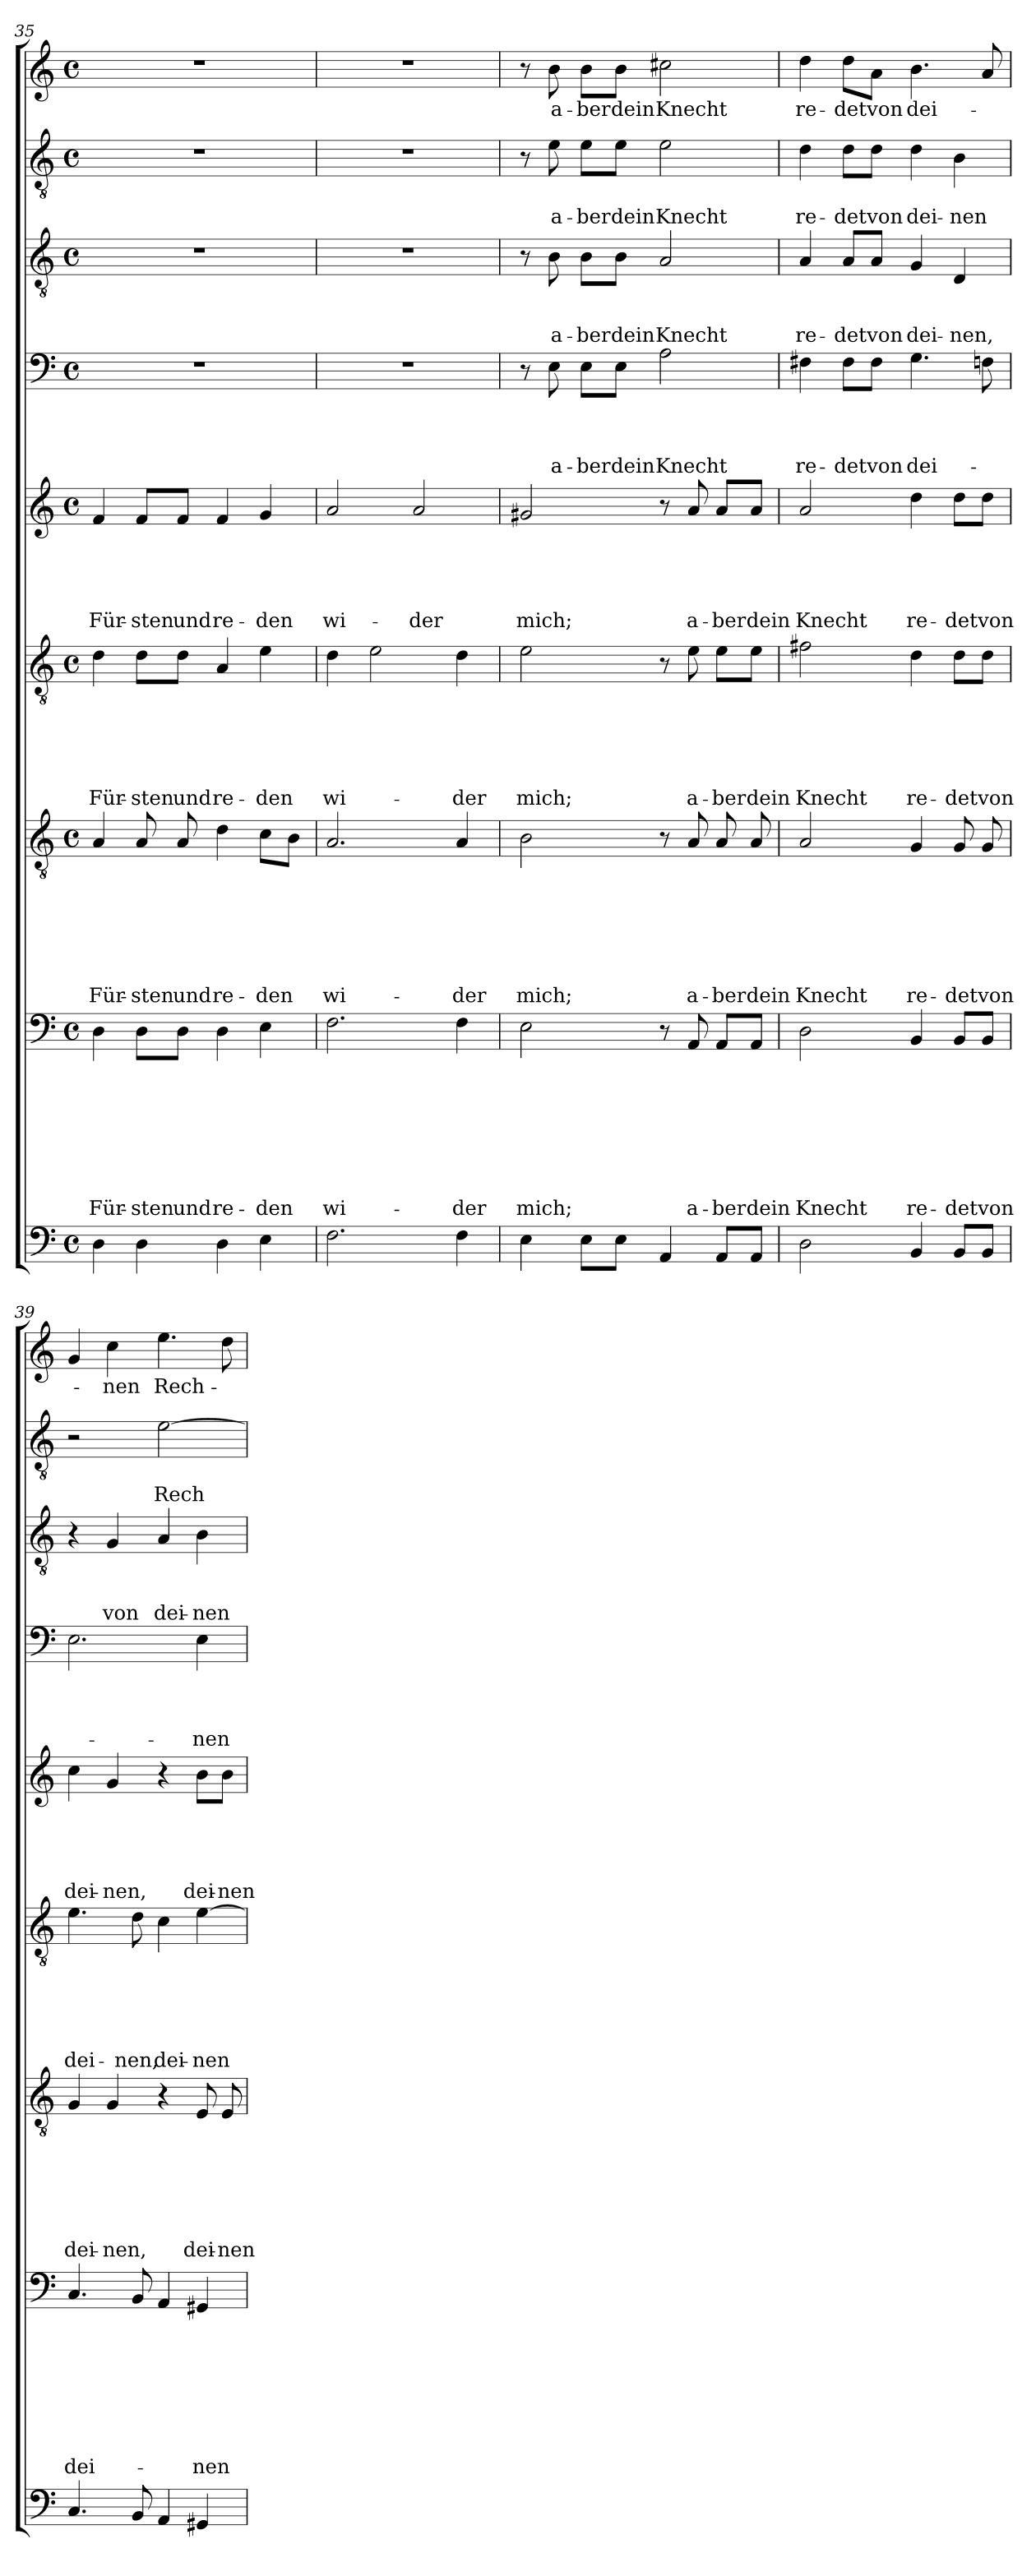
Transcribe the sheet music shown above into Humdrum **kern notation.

**kern	**kern	**text	**text	**text	**text	**text	**text	**text	**text	**kern	**text	**text	**text	**text	**text	**text	**text	**kern	**text	**text	**text	**text	**text	**text	**kern	**text	**text	**text	**text	**text	**kern	**text	**text	**text	**text	**kern	**text	**text	**text	**kern	**text	**text	**kern	**text
*part9	*part8	*part8	*part8	*part8	*part8	*part8	*part8	*part8	*part8	*part7	*part7	*part7	*part7	*part7	*part7	*part7	*part7	*part6	*part6	*part6	*part6	*part6	*part6	*part6	*part5	*part5	*part5	*part5	*part5	*part5	*part4	*part4	*part4	*part4	*part4	*part3	*part3	*part3	*part3	*part2	*part2	*part2	*part1	*part1
*staff9	*staff8	*staff8	*staff8	*staff8	*staff8	*staff8	*staff8	*staff8	*staff8	*staff7	*staff7	*staff7	*staff7	*staff7	*staff7	*staff7	*staff7	*staff6	*staff6	*staff6	*staff6	*staff6	*staff6	*staff6	*staff5	*staff5	*staff5	*staff5	*staff5	*staff5	*staff4	*staff4	*staff4	*staff4	*staff4	*staff3	*staff3	*staff3	*staff3	*staff2	*staff2	*staff2	*staff1	*staff1
!!LO:LB:g=z
*clefF4	*clefF4	*	*	*	*	*	*	*	*	*clefGv2	*	*	*	*	*	*	*	*clefGv2	*	*	*	*	*	*	*clefG2	*	*	*	*	*	*clefF4	*	*	*	*	*clefGv2	*	*	*	*clefGv2	*	*	*clefG2	*
*k[]	*k[]	*	*	*	*	*	*	*	*	*k[]	*	*	*	*	*	*	*	*k[]	*	*	*	*	*	*	*k[]	*	*	*	*	*	*k[]	*	*	*	*	*k[]	*	*	*	*k[]	*	*	*k[]	*
*C:	*C:	*	*	*	*	*	*	*	*	*C:	*	*	*	*	*	*	*	*C:	*	*	*	*	*	*	*C:	*	*	*	*	*	*C:	*	*	*	*	*C:	*	*	*	*C:	*	*	*C:	*
*M4/4	*M4/4	*	*	*	*	*	*	*	*	*M4/4	*	*	*	*	*	*	*	*M4/4	*	*	*	*	*	*	*M4/4	*	*	*	*	*	*M4/4	*	*	*	*	*M4/4	*	*	*	*M4/4	*	*	*M4/4	*
*met(c)	*met(c)	*	*	*	*	*	*	*	*	*met(c)	*	*	*	*	*	*	*	*met(c)	*	*	*	*	*	*	*met(c)	*	*	*	*	*	*met(c)	*	*	*	*	*met(c)	*	*	*	*met(c)	*	*	*met(c)	*
=35	=35	=35	=35	=35	=35	=35	=35	=35	=35	=35	=35	=35	=35	=35	=35	=35	=35	=35	=35	=35	=35	=35	=35	=35	=35	=35	=35	=35	=35	=35	=35	=35	=35	=35	=35	=35	=35	=35	=35	=35	=35	=35	=35	=35
!	!	!	!	!	!	!	!	!	!LO:LY:b	!	!	!	!	!	!	!	!LO:LY:b	!	!	!	!	!	!	!LO:LY:b	!	!	!	!	!	!LO:LY:b	!	!	!	!	!	!	!	!	!	!	!	!	!	!
4D\	4D\	.	.	.	.	.	.	.	Für-	4A/	.	.	.	.	.	.	Für-	4d\	.	.	.	.	.	Für-	4f/	.	.	.	.	Für-	1r	.	.	.	.	1r	.	.	.	1r	.	.	1r	.
!	!	!	!	!	!	!	!	!	!LO:LY:b	!	!	!	!	!	!	!	!LO:LY:b	!	!	!	!	!	!	!LO:LY:b	!	!	!	!	!	!LO:LY:b	!	!	!	!	!	!	!	!	!	!	!	!	!	!
4D\	8D\L	.	.	.	.	.	.	.	-sten	8A/	.	.	.	.	.	.	-sten	8d\L	.	.	.	.	.	-sten	8f/L	.	.	.	.	-sten	.	.	.	.	.	.	.	.	.	.	.	.	.	.
!	!	!	!	!	!	!	!	!	!LO:LY:b	!	!	!	!	!	!	!	!LO:LY:b	!	!	!	!	!	!	!LO:LY:b	!	!	!	!	!	!LO:LY:b	!	!	!	!	!	!	!	!	!	!	!	!	!	!
.	8D\J	.	.	.	.	.	.	.	und	8A/	.	.	.	.	.	.	und	8d\J	.	.	.	.	.	und	8f/J	.	.	.	.	und	.	.	.	.	.	.	.	.	.	.	.	.	.	.
!	!	!	!	!	!	!	!	!	!LO:LY:b	!	!	!	!	!	!	!	!LO:LY:b	!	!	!	!	!	!	!LO:LY:b	!	!	!	!	!	!LO:LY:b	!	!	!	!	!	!	!	!	!	!	!	!	!	!
4D\	4D\	.	.	.	.	.	.	.	re-	4d\	.	.	.	.	.	.	re-	4A/	.	.	.	.	.	re-	4f/	.	.	.	.	re-	.	.	.	.	.	.	.	.	.	.	.	.	.	.
!	!	!	!	!	!	!	!	!	!LO:LY:b	!	!	!	!	!	!	!	!LO:LY:b	!	!	!	!	!	!	!LO:LY:b	!	!	!	!	!	!LO:LY:b	!	!	!	!	!	!	!	!	!	!	!	!	!	!
4E\	4E\	.	.	.	.	.	.	.	-den	8c\L	.	.	.	.	.	.	-den	4e\	.	.	.	.	.	-den	4g/	.	.	.	.	-den	.	.	.	.	.	.	.	.	.	.	.	.	.	.
.	.	.	.	.	.	.	.	.	.	8B\J	.	.	.	.	.	.	.	.	.	.	.	.	.	.	.	.	.	.	.	.	.	.	.	.	.	.	.	.	.	.	.	.	.	.
=36	=36	=36	=36	=36	=36	=36	=36	=36	=36	=36	=36	=36	=36	=36	=36	=36	=36	=36	=36	=36	=36	=36	=36	=36	=36	=36	=36	=36	=36	=36	=36	=36	=36	=36	=36	=36	=36	=36	=36	=36	=36	=36	=36	=36
!	!	!	!	!	!	!	!	!	!LO:LY:b	!	!	!	!	!	!	!	!LO:LY:b	!	!	!	!	!	!	!LO:LY:b	!	!	!	!	!	!LO:LY:b	!	!	!	!	!	!	!	!	!	!	!	!	!	!
2.F\	2.F\	.	.	.	.	.	.	.	wi-	2.A/	.	.	.	.	.	.	wi-	4d\	.	.	.	.	.	wi-	2a/	.	.	.	.	wi-	1r	.	.	.	.	1r	.	.	.	1r	.	.	1r	.
.	.	.	.	.	.	.	.	.	.	.	.	.	.	.	.	.	.	2e\	.	.	.	.	.	.	.	.	.	.	.	.	.	.	.	.	.	.	.	.	.	.	.	.	.	.
!	!	!	!	!	!	!	!	!	!	!	!	!	!	!	!	!	!	!	!	!	!	!	!	!	!	!	!	!	!	!LO:LY:b	!	!	!	!	!	!	!	!	!	!	!	!	!	!
.	.	.	.	.	.	.	.	.	.	.	.	.	.	.	.	.	.	.	.	.	.	.	.	.	2a/	.	.	.	.	-der	.	.	.	.	.	.	.	.	.	.	.	.	.	.
!	!	!	!	!	!	!	!	!	!LO:LY:b	!	!	!	!	!	!	!	!LO:LY:b	!	!	!	!	!	!	!LO:LY:b	!	!	!	!	!	!	!	!	!	!	!	!	!	!	!	!	!	!	!	!
4F\	4F\	.	.	.	.	.	.	.	-der	4A/	.	.	.	.	.	.	-der	4d\	.	.	.	.	.	-der	.	.	.	.	.	.	.	.	.	.	.	.	.	.	.	.	.	.	.	.
=37	=37	=37	=37	=37	=37	=37	=37	=37	=37	=37	=37	=37	=37	=37	=37	=37	=37	=37	=37	=37	=37	=37	=37	=37	=37	=37	=37	=37	=37	=37	=37	=37	=37	=37	=37	=37	=37	=37	=37	=37	=37	=37	=37	=37
!	!	!	!	!	!	!	!	!	!LO:LY:b	!	!	!	!	!	!	!	!LO:LY:b	!	!	!	!	!	!	!LO:LY:b	!	!	!	!	!	!LO:LY:b	!	!	!	!	!	!	!	!	!	!	!	!	!	!
4E\	2E\	.	.	.	.	.	.	.	mich;	2B\	.	.	.	.	.	.	mich;	2e\	.	.	.	.	.	mich;	2g#X/	.	.	.	.	mich;	8r	.	.	.	.	8r	.	.	.	8r	.	.	8r	.
!	!	!	!	!	!	!	!	!	!	!	!	!	!	!	!	!	!	!	!	!	!	!	!	!	!	!	!	!	!	!	!	!	!	!	!LO:LY:b	!	!	!	!LO:LY:b	!	!	!LO:LY:b	!	!LO:LY:b
.	.	.	.	.	.	.	.	.	.	.	.	.	.	.	.	.	.	.	.	.	.	.	.	.	.	.	.	.	.	.	8E\	.	.	.	a-	8B\	.	.	a-	8e\	.	a-	8b\	a-
!	!	!	!	!	!	!	!	!	!	!	!	!	!	!	!	!	!	!	!	!	!	!	!	!	!	!	!	!	!	!	!	!	!	!	!LO:LY:b	!	!	!	!LO:LY:b	!	!	!LO:LY:b	!	!LO:LY:b
8E\L	.	.	.	.	.	.	.	.	.	.	.	.	.	.	.	.	.	.	.	.	.	.	.	.	.	.	.	.	.	.	8E\L	.	.	.	-ber	8B\L	.	.	-ber	8e\L	.	-ber	8b\L	-ber
!	!	!	!	!	!	!	!	!	!	!	!	!	!	!	!	!	!	!	!	!	!	!	!	!	!	!	!	!	!	!	!	!	!	!	!LO:LY:b	!	!	!	!LO:LY:b	!	!	!LO:LY:b	!	!LO:LY:b
8E\J	.	.	.	.	.	.	.	.	.	.	.	.	.	.	.	.	.	.	.	.	.	.	.	.	.	.	.	.	.	.	8E\J	.	.	.	dein	8B\J	.	.	dein	8e\J	.	dein	8b\J	dein
!	!	!	!	!	!	!	!	!	!	!	!	!	!	!	!	!	!	!	!	!	!	!	!	!	!	!	!	!	!	!	!	!	!	!	!LO:LY:b	!	!	!	!LO:LY:b	!	!	!LO:LY:b	!	!LO:LY:b
4AA/	8r	.	.	.	.	.	.	.	.	8r	.	.	.	.	.	.	.	8r	.	.	.	.	.	.	8r	.	.	.	.	.	2A\	.	.	.	Knecht	2A/	.	.	Knecht	2e\	.	Knecht	2cc#X\	Knecht
!	!	!	!	!	!	!	!	!	!LO:LY:b	!	!	!	!	!	!	!	!LO:LY:b	!	!	!	!	!	!	!LO:LY:b	!	!	!	!	!	!LO:LY:b	!	!	!	!	!	!	!	!	!	!	!	!	!	!
.	8AA/	.	.	.	.	.	.	.	a-	8A/	.	.	.	.	.	.	a-	8e\	.	.	.	.	.	a-	8a/	.	.	.	.	a-	.	.	.	.	.	.	.	.	.	.	.	.	.	.
!	!	!	!	!	!	!	!	!	!LO:LY:b	!	!	!	!	!	!	!	!LO:LY:b	!	!	!	!	!	!	!LO:LY:b	!	!	!	!	!	!LO:LY:b	!	!	!	!	!	!	!	!	!	!	!	!	!	!
8AA/L	8AA/L	.	.	.	.	.	.	.	-ber	8A/	.	.	.	.	.	.	-ber	8e\L	.	.	.	.	.	-ber	8a/L	.	.	.	.	-ber	.	.	.	.	.	.	.	.	.	.	.	.	.	.
!	!	!	!	!	!	!	!	!	!LO:LY:b	!	!	!	!	!	!	!	!LO:LY:b	!	!	!	!	!	!	!LO:LY:b	!	!	!	!	!	!LO:LY:b	!	!	!	!	!	!	!	!	!	!	!	!	!	!
8AA/J	8AA/J	.	.	.	.	.	.	.	dein	8A/	.	.	.	.	.	.	dein	8e\J	.	.	.	.	.	dein	8a/J	.	.	.	.	dein	.	.	.	.	.	.	.	.	.	.	.	.	.	.
=38	=38	=38	=38	=38	=38	=38	=38	=38	=38	=38	=38	=38	=38	=38	=38	=38	=38	=38	=38	=38	=38	=38	=38	=38	=38	=38	=38	=38	=38	=38	=38	=38	=38	=38	=38	=38	=38	=38	=38	=38	=38	=38	=38	=38
!	!	!	!	!	!	!	!	!	!LO:LY:b	!	!	!	!	!	!	!	!LO:LY:b	!	!	!	!	!	!	!LO:LY:b	!	!	!	!	!	!LO:LY:b	!	!	!	!	!LO:LY:b	!	!	!	!LO:LY:b	!	!	!LO:LY:b	!	!LO:LY:b
2D\	2D\	.	.	.	.	.	.	.	Knecht	2A/	.	.	.	.	.	.	Knecht	2f#X\	.	.	.	.	.	Knecht	2a/	.	.	.	.	Knecht	4F#X\	.	.	.	re-	4A/	.	.	re-	4d\	.	re-	4dd\	re-
!	!	!	!	!	!	!	!	!	!	!	!	!	!	!	!	!	!	!	!	!	!	!	!	!	!	!	!	!	!	!	!	!	!	!	!LO:LY:b	!	!	!	!LO:LY:b	!	!	!LO:LY:b	!	!LO:LY:b
.	.	.	.	.	.	.	.	.	.	.	.	.	.	.	.	.	.	.	.	.	.	.	.	.	.	.	.	.	.	.	8F#\L	.	.	.	-det	8A/L	.	.	-det	8d\L	.	-det	8dd\L	-det
!	!	!	!	!	!	!	!	!	!	!	!	!	!	!	!	!	!	!	!	!	!	!	!	!	!	!	!	!	!	!	!	!	!	!	!LO:LY:b	!	!	!	!LO:LY:b	!	!	!LO:LY:b	!	!LO:LY:b
.	.	.	.	.	.	.	.	.	.	.	.	.	.	.	.	.	.	.	.	.	.	.	.	.	.	.	.	.	.	.	8F#\J	.	.	.	von	8A/J	.	.	von	8d\J	.	von	8a\J	von
!	!	!	!	!	!	!	!	!	!LO:LY:b	!	!	!	!	!	!	!	!LO:LY:b	!	!	!	!	!	!	!LO:LY:b	!	!	!	!	!	!LO:LY:b	!	!	!	!	!LO:LY:b	!	!	!	!LO:LY:b	!	!	!LO:LY:b	!	!LO:LY:b
4BB/	4BB/	.	.	.	.	.	.	.	re-	4G/	.	.	.	.	.	.	re-	4d\	.	.	.	.	.	re-	4dd\	.	.	.	.	re-	4.G\	.	.	.	dei-	4G/	.	.	dei-	4d\	.	dei-	4.b\	dei-
!	!	!	!	!	!	!	!	!	!LO:LY:b	!	!	!	!	!	!	!	!LO:LY:b	!	!	!	!	!	!	!LO:LY:b	!	!	!	!	!	!LO:LY:b	!	!	!	!	!	!	!	!	!LO:LY:b	!	!	!LO:LY:b	!	!
8BB/L	8BB/L	.	.	.	.	.	.	.	-det	8G/	.	.	.	.	.	.	-det	8d\L	.	.	.	.	.	-det	8dd\L	.	.	.	.	-det	.	.	.	.	.	4D/	.	.	-nen,	4B\	.	-nen	.	.
!	!	!	!	!	!	!	!	!	!LO:LY:b	!	!	!	!	!	!	!	!LO:LY:b	!	!	!	!	!	!	!LO:LY:b	!	!	!	!	!	!LO:LY:b	!	!	!	!	!	!	!	!	!	!	!	!	!	!
8BB/J	8BB/J	.	.	.	.	.	.	.	von	8G/	.	.	.	.	.	.	von	8d\J	.	.	.	.	.	von	8dd\J	.	.	.	.	von	8Fn\	.	.	.	.	.	.	.	.	.	.	.	8a/	.
=39	=39	=39	=39	=39	=39	=39	=39	=39	=39	=39	=39	=39	=39	=39	=39	=39	=39	=39	=39	=39	=39	=39	=39	=39	=39	=39	=39	=39	=39	=39	=39	=39	=39	=39	=39	=39	=39	=39	=39	=39	=39	=39	=39	=39
!	!	!	!	!	!	!	!	!	!LO:LY:b	!	!	!	!	!	!	!	!LO:LY:b	!	!	!	!	!	!	!LO:LY:b	!	!	!	!	!	!LO:LY:b	!	!	!	!	!	!	!	!	!	!	!	!	!	!
4.C/	4.C/	.	.	.	.	.	.	.	dei-	4G/	.	.	.	.	.	.	dei-	4.e\	.	.	.	.	.	dei-	4cc\	.	.	.	.	dei-	2.E\	.	.	.	.	4r	.	.	.	2r	.	.	4g/	.
!	!	!	!	!	!	!	!	!	!	!	!	!	!	!	!	!	!LO:LY:b	!	!	!	!	!	!	!	!	!	!	!	!	!LO:LY:b	!	!	!	!	!	!	!	!	!LO:LY:b	!	!	!	!	!LO:LY:b
.	.	.	.	.	.	.	.	.	.	4G/	.	.	.	.	.	.	-nen,	.	.	.	.	.	.	.	4g/	.	.	.	.	-nen,	.	.	.	.	.	4G/	.	.	von	.	.	.	4cc\	-nen
!	!	!	!	!	!	!	!	!	!	!	!	!	!	!	!	!	!	!	!	!	!	!	!	!LO:LY:b	!	!	!	!	!	!	!	!	!	!	!	!	!	!	!	!	!	!	!	!
8BB/	8BB/	.	.	.	.	.	.	.	.	.	.	.	.	.	.	.	.	8d\	.	.	.	.	.	-nen,	.	.	.	.	.	.	.	.	.	.	.	.	.	.	.	.	.	.	.	.
!	!	!	!	!	!	!	!	!	!	!	!	!	!	!	!	!	!	!	!	!	!	!	!	!LO:LY:b	!	!	!	!	!	!	!	!	!	!	!	!	!	!	!LO:LY:b	!	!	!LO:LY:b	!	!LO:LY:b
4AA/	4AA/	.	.	.	.	.	.	.	.	4r	.	.	.	.	.	.	.	4c\	.	.	.	.	.	dei-	4r	.	.	.	.	.	.	.	.	.	.	4A/	.	.	dei-	[2e\	.	Rech-	4.ee\	Rech-
!	!	!	!	!	!	!	!	!	!LO:LY:b	!	!	!	!	!	!	!	!LO:LY:b	!	!	!	!	!	!	!LO:LY:b	!	!	!	!	!	!LO:LY:b	!	!	!	!	!LO:LY:b	!	!	!	!LO:LY:b	!	!	!	!	!
4GG#X/	4GG#X/	.	.	.	.	.	.	.	-nen	8E/	.	.	.	.	.	.	dei-	[4e\	.	.	.	.	.	-nen	8b\L	.	.	.	.	dei-	4E\	.	.	.	-nen	4B\	.	.	-nen	.	.	.	.	.
!	!	!	!	!	!	!	!	!	!	!	!	!	!	!	!	!	!LO:LY:b	!	!	!	!	!	!	!	!	!	!	!	!	!LO:LY:b	!	!	!	!	!	!	!	!	!	!	!	!	!	!
.	.	.	.	.	.	.	.	.	.	8E/	.	.	.	.	.	.	-nen	.	.	.	.	.	.	.	8b\J	.	.	.	.	-nen	.	.	.	.	.	.	.	.	.	.	.	.	8dd\	.
=	=	=	=	=	=	=	=	=	=	=	=	=	=	=	=	=	=	=	=	=	=	=	=	=	=	=	=	=	=	=	=	=	=	=	=	=	=	=	=	=	=	=	=	=
*-	*-	*-	*-	*-	*-	*-	*-	*-	*-	*-	*-	*-	*-	*-	*-	*-	*-	*-	*-	*-	*-	*-	*-	*-	*-	*-	*-	*-	*-	*-	*-	*-	*-	*-	*-	*-	*-	*-	*-	*-	*-	*-	*-	*-
